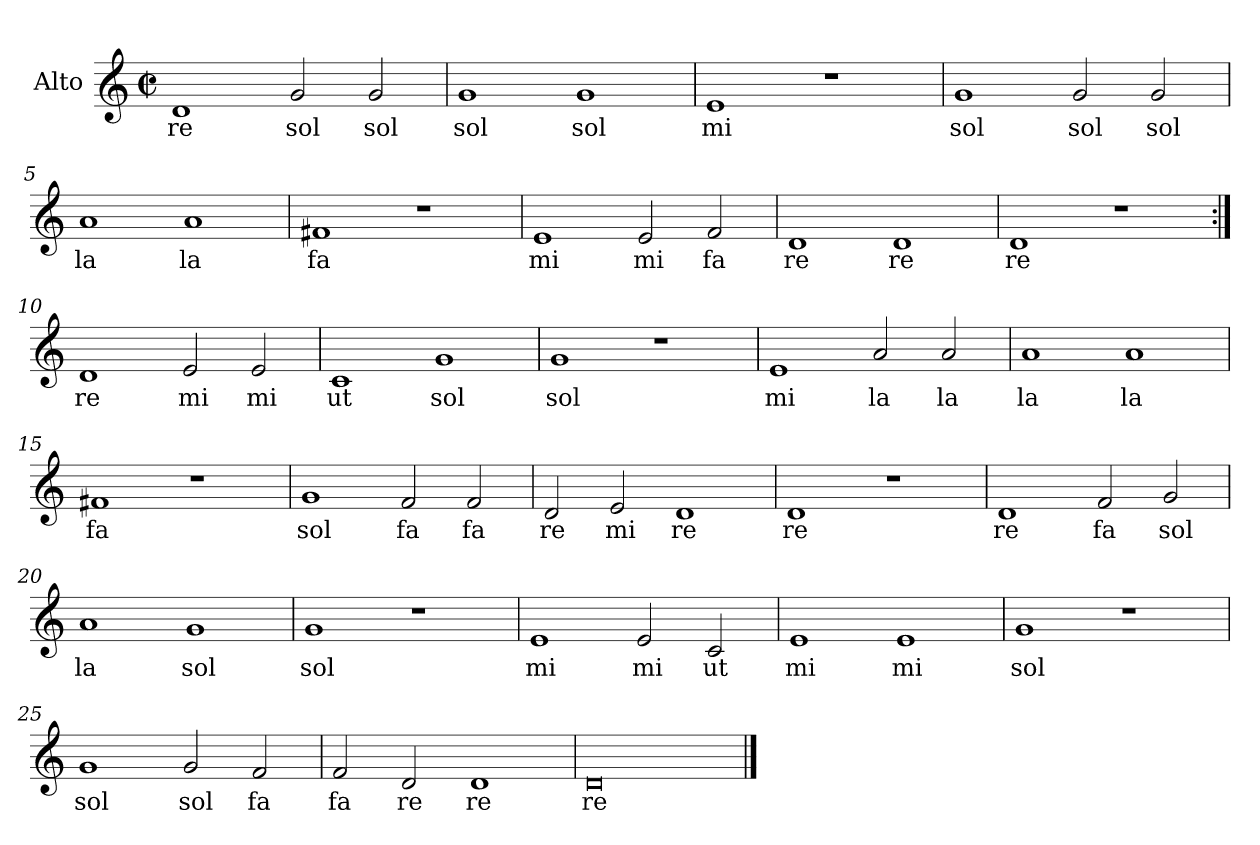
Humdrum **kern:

**kern	**text
*part1	*part1
*staff1	*staff1
*I"Alto	*
*clefG2	*
*k[]	*
*M4/2	*
*met(c|)	*
=1	=1
1d	re
2g/	sol
2g/	sol
=2	=2
1g	sol
1g	sol
=3	=3
1e	mi
1r	.
=4	=4
1g	sol
2g/	sol
2g/	sol
=5	=5
1a	la
1a	la
=6	=6
1f#X	fa
1r	.
=7	=7
1e	mi
2e/	mi
2f/	fa
=8	=8
1d	re
1d	re
=9	=9
1d	re
1r	.
=10:|!	=10:|!
1d	re
2e/	mi
2e/	mi
=11	=11
1c	ut
1g	sol
=12	=12
1g	sol
1r	.
=13	=13
1e	mi
2a/	la
2a/	la
=14	=14
1a	la
1a	la
=15	=15
1f#X	fa
1r	.
=16	=16
1g	sol
2f/	fa
2f/	fa
=17	=17
2d/	re
2e/	mi
1d	re
=18	=18
1d	re
1r	.
=19	=19
1d	re
2f/	fa
2g/	sol
=20	=20
1a	la
1g	sol
=21	=21
1g	sol
1r	.
=22	=22
1e	mi
2e/	mi
2c/	ut
=23	=23
1e	mi
1e	mi
=24	=24
1g	sol
1r	.
=25	=25
1g	sol
2g/	sol
2f/	fa
=26	=26
2f/	fa
2d/	re
1d	re
=27	=27
0d	re
==	==
*-	*-
